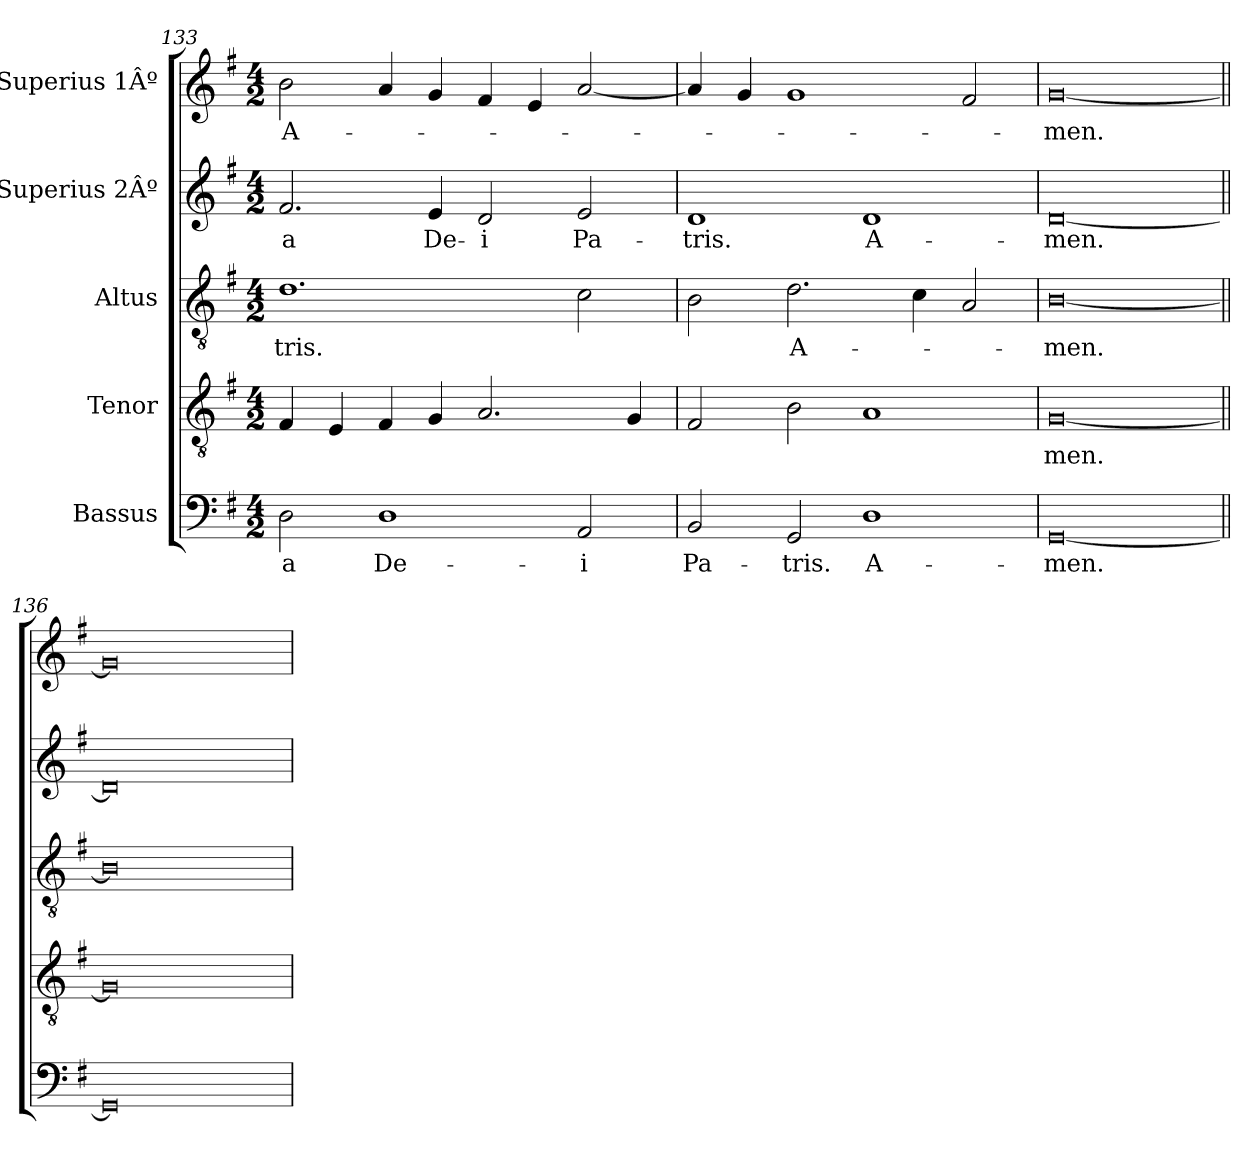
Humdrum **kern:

**kern	**text	**kern	**text	**kern	**text	**kern	**text	**kern	**text
*part5	*part5	*part4	*part4	*part3	*part3	*part2	*part2	*part1	*part1
*staff5	*staff5	*staff4	*staff4	*staff3	*staff3	*staff2	*staff2	*staff1	*staff1
*I"Bassus	*	*I"Tenor	*	*I"Altus	*	*I"Superius 2Âº	*	*I"Superius 1Âº	*
*clefF4	*	*clefGv2	*	*clefGv2	*	*clefG2	*	*clefG2	*
*k[f#]	*	*k[f#]	*	*k[f#]	*	*k[f#]	*	*k[f#]	*
*M4/2	*	*M4/2	*	*M4/2	*	*M4/2	*	*M4/2	*
=133	=133	=133	=133	=133	=133	=133	=133	=133	=133
2D\	-a	4F#/	.	1.d\	-tris.	2.f#/	-a	2b\	A-
.	.	4E/	.	.	.	.	.	.	.
1D\	De-	4F#/	.	.	.	.	.	4a/	.
.	.	4G/	.	.	.	4e/	De-	4g/	.
.	.	2.A/	.	.	.	2d/	-i	4f#/	.
.	.	.	.	.	.	.	.	4e/	.
2AA/	-i	.	.	2c\	.	2e/	Pa-	[2a/	.
.	.	4G/	.	.	.	.	.	.	.
=134	=134	=134	=134	=134	=134	=134	=134	=134	=134
2BB/	Pa-	2F#/	.	2B\	.	1d/	-tris.	4a/]	.
.	.	.	.	.	.	.	.	4g/	.
2GG/	-tris.	2B\	.	2.d\	A-	.	.	1g/	.
1D\	A-	1A/	.	.	.	1d/	A-	.	.
.	.	.	.	4c\	.	.	.	.	.
.	.	.	.	2A/	.	.	.	2f#/	.
=135	=135	=135	=135	=135	=135	=135	=135	=135	=135
[0GG/	-men.	[0G/	-men.	[0B/	-men.	[0d/	-men.	[0g/	-men.
=136||	=136||	=136||	=136||	=136||	=136||	=136||	=136||	=136||	=136||
0GG/]	.	0G/]	.	0B/]	.	0d/]	.	0g/]	.
=	=	=	=	=	=	=	=	=	=
*-	*-	*-	*-	*-	*-	*-	*-	*-	*-
